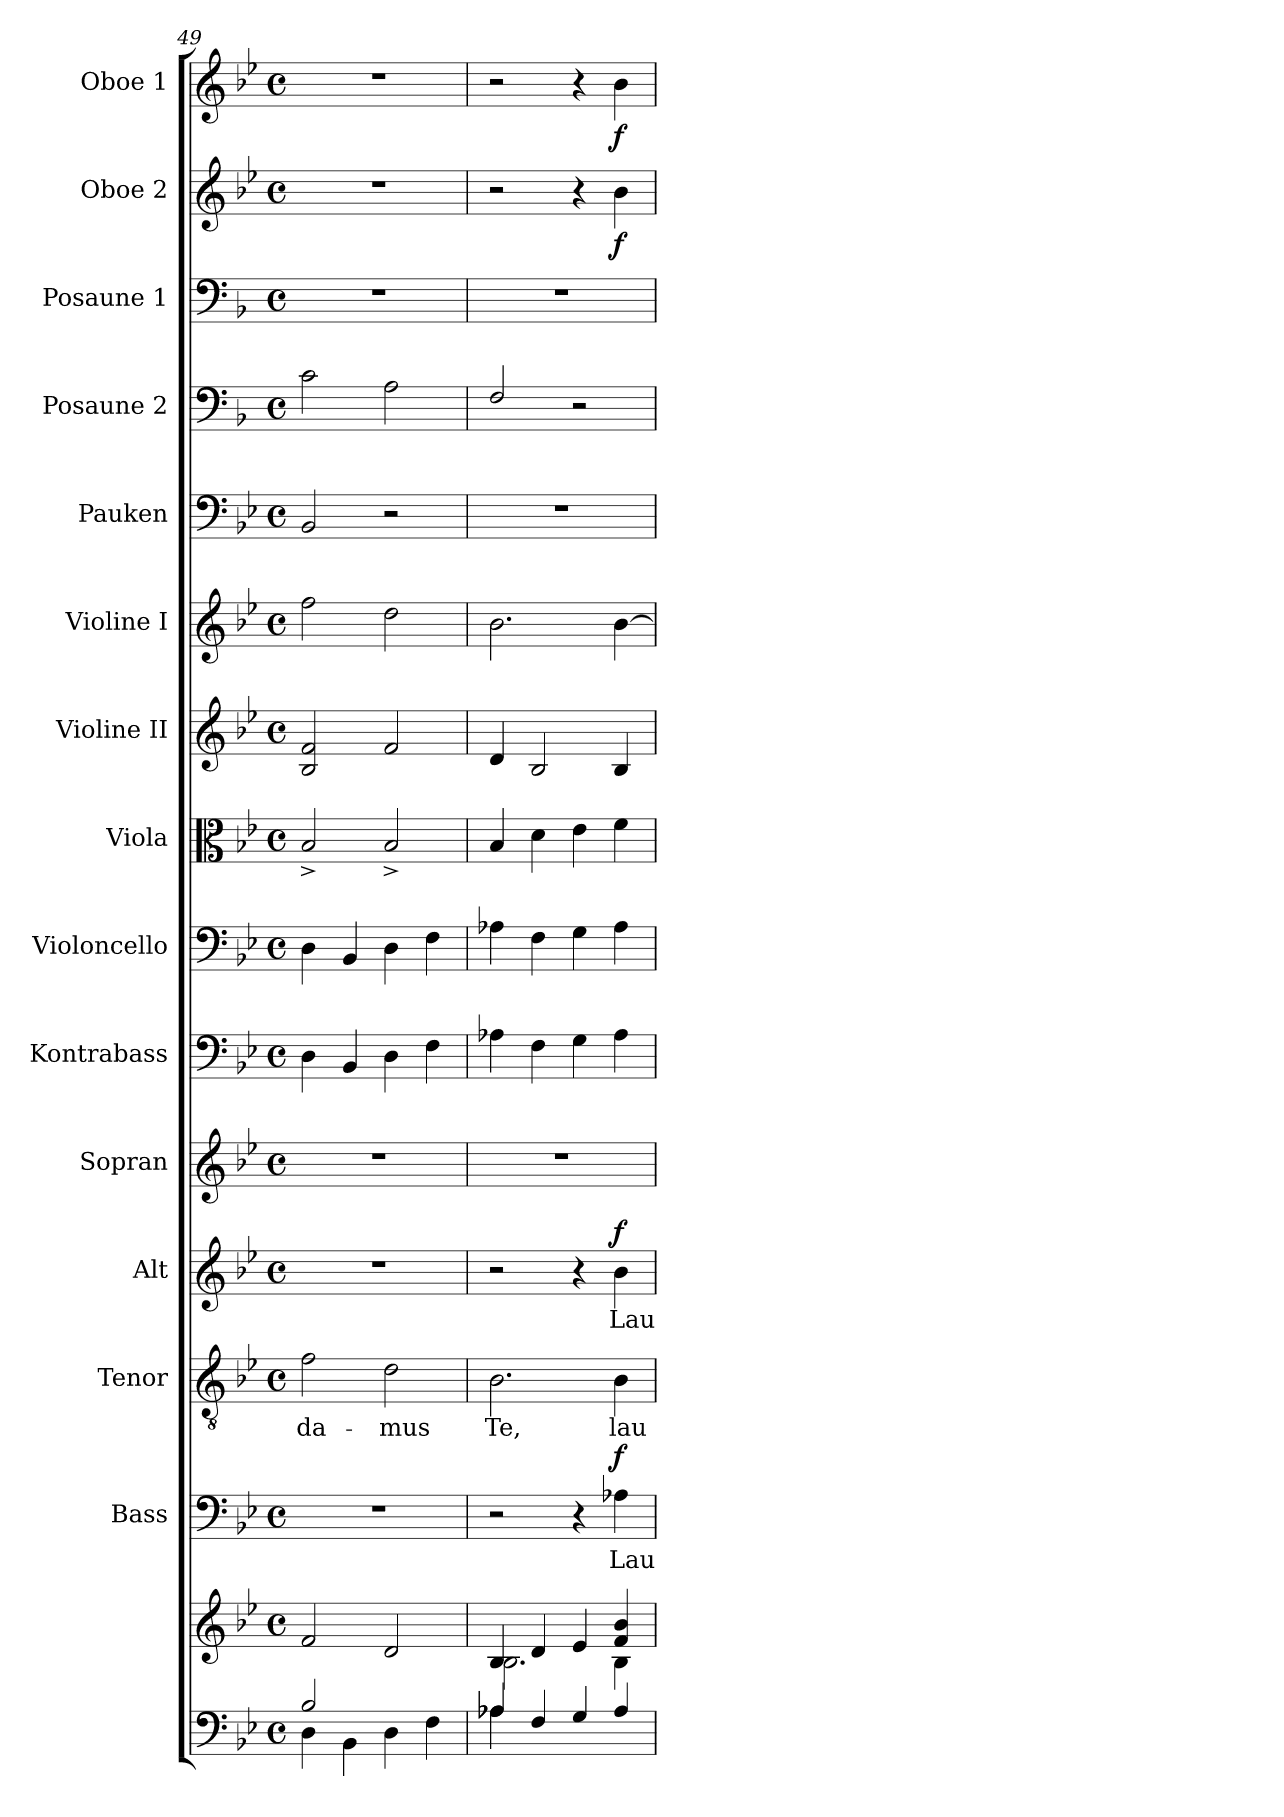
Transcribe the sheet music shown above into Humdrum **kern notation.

**kern	**kern	**kern	**text	**dynam	**kern	**text	**kern	**text	**dynam	**kern	**kern	**kern	**kern	**kern	**kern	**kern	**kern	**kern	**kern	**dynam	**kern	**dynam
*part15	*part15	*part14	*part14	*part14	*part13	*part13	*part12	*part12	*part12	*part11	*part10	*part9	*part8	*part7	*part6	*part5	*part4	*part3	*part2	*part2	*part1	*part1
*staff16	*staff15	*staff14	*staff14	*staff14	*staff13	*staff13	*staff12	*staff12	*staff12	*staff11	*staff10	*staff9	*staff8	*staff7	*staff6	*staff5	*staff4	*staff3	*staff2	*staff2	*staff1	*staff1
*	*	*I"Bass	*	*	*I"Tenor	*	*I"Alt	*	*	*I"Sopran	*I"Kontrabass	*I"Violoncello	*I"Viola	*I"Violine II	*I"Violine I	*I"Pauken	*I"Posaune 2	*I"Posaune 1	*I"Oboe 2	*	*I"Oboe 1	*
*	*	*I'B.	*	*	*I'T.	*	*I'A.	*	*	*I'S.	*I'Kb.	*I'Vc.	*I'Vla.	*I'Vl. II	*I'Vl. I	*I'Pk.	*I'Pos. 2	*I'Pos. 1	*I'Ob. 2	*	*I'Ob. 1	*
*clefF4	*clefG2	*clefF4	*	*	*clefGv2	*	*clefG2	*	*	*clefG2	*clefF4	*clefF4	*clefC3	*clefG2	*clefG2	*clefF4	*clefF4	*clefF4	*clefG2	*	*clefG2	*
*	*	*	*	*	*	*	*	*	*	*	*ITrd7c12	*	*	*	*	*	*ITrd4c7	*ITrd4c7	*	*	*	*
*k[b-e-]	*k[b-e-]	*k[b-e-]	*	*	*k[b-e-]	*	*k[b-e-]	*	*	*k[b-e-]	*k[b-e-]	*k[b-e-]	*k[b-e-]	*k[b-e-]	*k[b-e-]	*k[b-e-]	*k[b-e-]	*k[b-e-]	*k[b-e-]	*	*k[b-e-]	*
*B-:	*B-:	*B-:	*	*	*B-:	*	*B-:	*	*	*B-:	*B-:	*B-:	*B-:	*B-:	*B-:	*B-:	*B-:	*B-:	*B-:	*	*B-:	*
*M4/4	*M4/4	*M4/4	*	*	*M4/4	*	*M4/4	*	*	*M4/4	*M4/4	*M4/4	*M4/4	*M4/4	*M4/4	*M4/4	*M4/4	*M4/4	*M4/4	*	*M4/4	*
*met(c)	*met(c)	*met(c)	*	*	*met(c)	*	*met(c)	*	*	*met(c)	*met(c)	*met(c)	*met(c)	*met(c)	*met(c)	*met(c)	*met(c)	*met(c)	*met(c)	*	*met(c)	*
=49	=49	=49	=49	=49	=49	=49	=49	=49	=49	=49	=49	=49	=49	=49	=49	=49	=49	=49	=49	=49	=49	=49
*^	*	*	*	*	*	*	*	*	*	*	*	*	*	*	*	*	*	*	*	*	*	*
!	!	!	!	!	!	!	!LO:LY:b	!	!	!	!	!	!	!	!	!	!	!	!	!	!	!	!
2B-/	4D\	2f/	1r	.	.	2f\	-da-	1r	.	.	1r	4DD\	4D\	2B-^</	2B-/ 2f/	2ff\	2BB-/	2F\	1r	1r	.	1r	.
.	4BB-\	.	.	.	.	.	.	.	.	.	.	4BBB-/	4BB-/	.	.	.	.	.	.	.	.	.	.
!	!	!	!	!	!	!	!LO:LY:b	!	!	!	!	!	!	!	!	!	!	!	!	!	!	!	!
2ryy	4D\	2d/	.	.	.	2d\	-mus	.	.	.	.	4DD\	4D\	2B-^</	2f/	2dd\	2r	2D\	.	.	.	.	.
.	4F\	.	.	.	.	.	.	.	.	.	.	4FF\	4F\	.	.	.	.	.	.	.	.	.	.
=50	=50	=50	=50	=50	=50	=50	=50	=50	=50	=50	=50	=50	=50	=50	=50	=50	=50	=50	=50	=50	=50	=50	=50
*	*	*^	*	*	*	*	*	*	*	*	*	*	*	*	*	*	*	*	*	*	*	*	*
!	!	!	!	!	!	!	!	!LO:LY:b	!	!	!	!	!	!	!	!	!	!	!	!	!	!	!	!
4A-X/	4A-\	4B-/	2.B-\	2r	.	.	2.B-\	Te,	2r	.	.	1r	4AA-X\	4A-X\	4B-/	4d/	2.b-\	1r	2BB-/	1r	2r	.	2r	.
4F/	2.ryy	4d/	.	.	.	.	.	.	.	.	.	.	4FF\	4F\	4d\	2B-/	.	.	.	.	.	.	.	.
4G/	.	4e-/	.	4r	.	.	.	.	4r	.	.	.	4GG\	4G\	4e-\	.	.	.	2r	.	4r	.	4r	.
!	!	!	!	!	!LO:LY:b	!LO:DY:a	!	!LO:LY:b	!	!LO:LY:b	!LO:DY:a	!	!	!	!	!	!	!	!	!	!	!LO:DY:b	!	!LO:DY:b
4A-/	.	4f/ 4b-/	4B-\	4A-X\	Lau-	f	4B-\	lau-	4b-\	Lau-	f	.	4AA-\	4A-\	4f\	4B-/	[4b-\	.	.	.	4b-\	f	4b-\	f
*v	*v	*	*	*	*	*	*	*	*	*	*	*	*	*	*	*	*	*	*	*	*	*	*	*
*	*v	*v	*	*	*	*	*	*	*	*	*	*	*	*	*	*	*	*	*	*	*	*	*
=	=	=	=	=	=	=	=	=	=	=	=	=	=	=	=	=	=	=	=	=	=	=
*-	*-	*-	*-	*-	*-	*-	*-	*-	*-	*-	*-	*-	*-	*-	*-	*-	*-	*-	*-	*-	*-	*-
